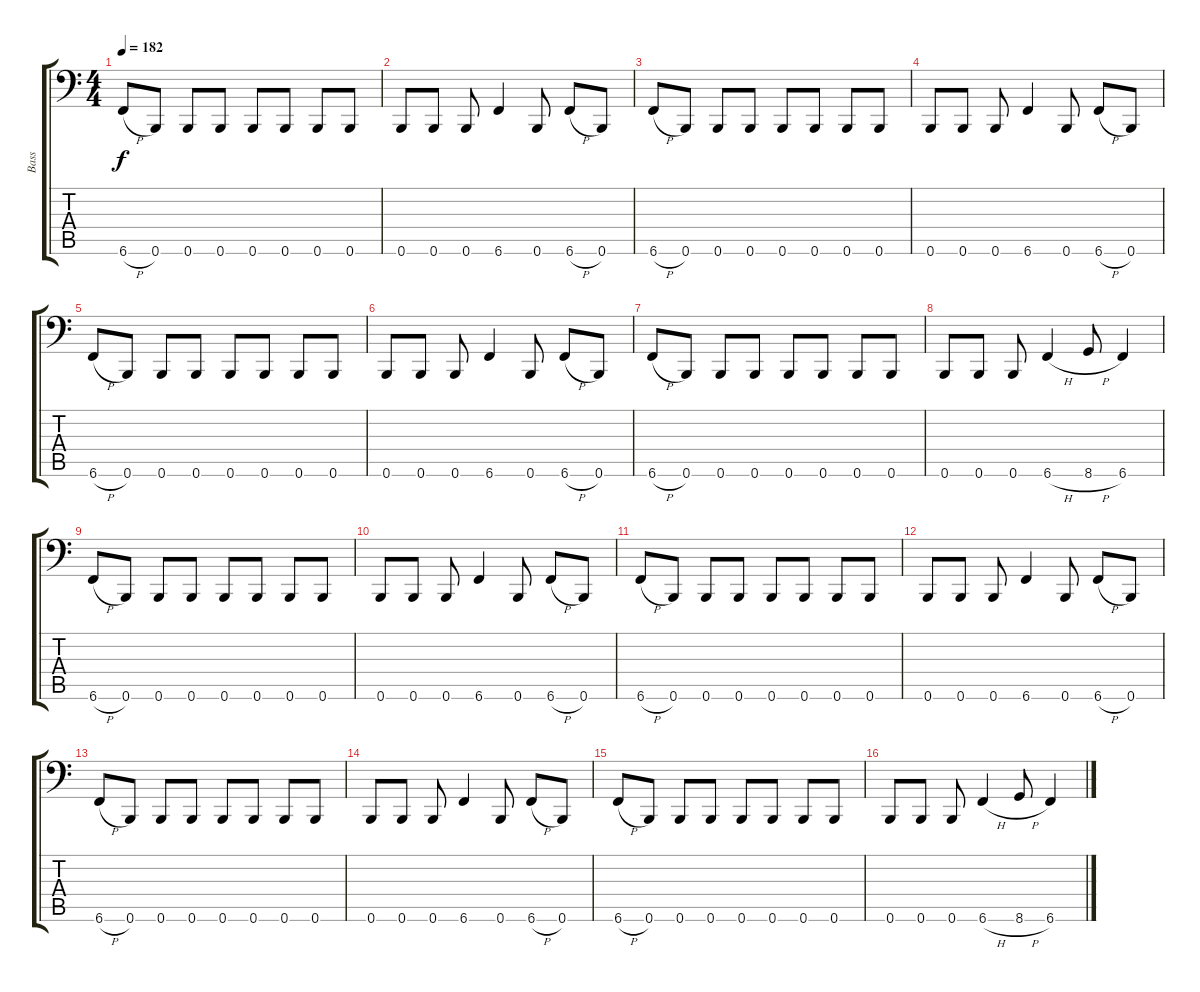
\track ("Bass" "Bass") {instrument electricbasspick}
\staff {score tabs}
\tuning (Db3 Ab2 E2 B1 Gb1 B0) {hide}
\ts (4 4)
\tempo 182
\clef f4
\ks c
6.6{h}.8{dy f} 0.6.8 0.6.8 0.6.8 0.6.8 0.6.8 0.6.8 0.6.8 |
0.6.8 0.6.8 0.6.8 6.6.4 0.6.8 6.6{h}.8 0.6.8 |
6.6{h}.8 0.6.8 0.6.8 0.6.8 0.6.8 0.6.8 0.6.8 0.6.8 |
0.6.8 0.6.8 0.6.8 6.6.4 0.6.8 6.6{h}.8 0.6.8 |
6.6{h}.8 0.6.8 0.6.8 0.6.8 0.6.8 0.6.8 0.6.8 0.6.8 |
0.6.8 0.6.8 0.6.8 6.6.4 0.6.8 6.6{h}.8 0.6.8 |
6.6{h}.8 0.6.8 0.6.8 0.6.8 0.6.8 0.6.8 0.6.8 0.6.8 |
0.6.8 0.6.8 0.6.8 6.6{h}.4 8.6{h}.8 6.6.4 |
6.6{h}.8 0.6.8 0.6.8 0.6.8 0.6.8 0.6.8 0.6.8 0.6.8 |
0.6.8 0.6.8 0.6.8 6.6.4 0.6.8 6.6{h}.8 0.6.8 |
6.6{h}.8 0.6.8 0.6.8 0.6.8 0.6.8 0.6.8 0.6.8 0.6.8 |
0.6.8 0.6.8 0.6.8 6.6.4 0.6.8 6.6{h}.8 0.6.8 |
6.6{h}.8 0.6.8 0.6.8 0.6.8 0.6.8 0.6.8 0.6.8 0.6.8 |
0.6.8 0.6.8 0.6.8 6.6.4 0.6.8 6.6{h}.8 0.6.8 |
6.6{h}.8 0.6.8 0.6.8 0.6.8 0.6.8 0.6.8 0.6.8 0.6.8 |
0.6.8 0.6.8 0.6.8 6.6{h}.4 8.6{h}.8 6.6.4
